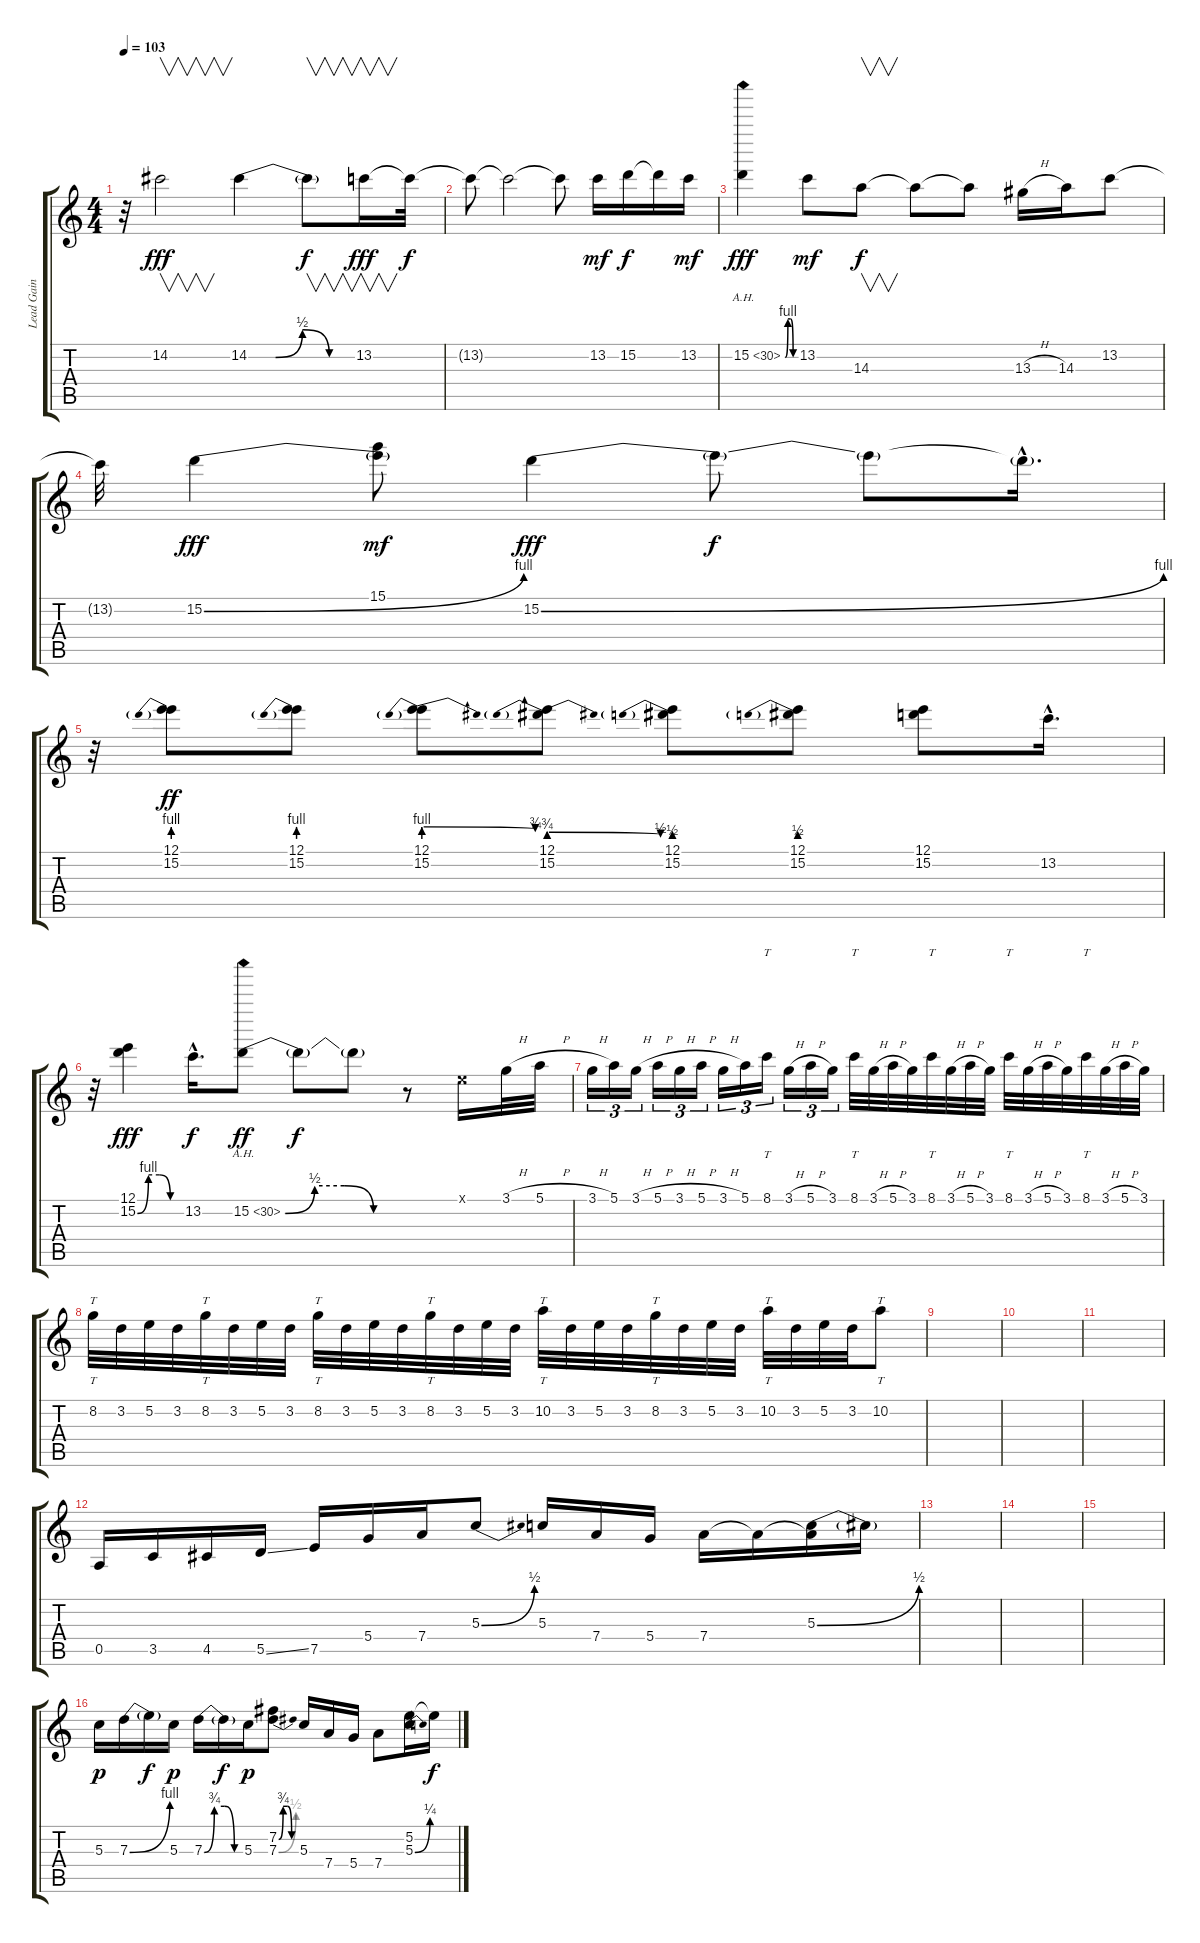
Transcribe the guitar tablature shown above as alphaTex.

\track ("Lead Gain" "Lead Gain") {instrument overdrivenguitar}
\staff {score tabs}
\tuning (E4 B3 G3 D3 A2 E2) {hide}
\ts (4 4)
\tempo 103
\clef g2
\ks c
r.32{dy f} 14.2.2{v dy fff} 14.2{be (custom 0 0 15 0 30 2 45 0 60 0)}.4 14.2{t}.8{v dy f} 13.2.16{v dy fff} 13.2{t}.32{dy f} |
13.2{t}.8 13.2{t}.2 13.2{t}.8 13.2.16{dy mf} 15.2.16{dy f} 15.2{t}.16 13.2.16{dy mf} |
15.2{be (custom 0 0 15 4 30 4 45 0 60 0) ah 15}.4{dy fff instrument guitarharmonics} 13.2.8{dy mf instrument overdrivenguitar} 14.3.8{v dy f} 14.3{t}.8 14.3{t}.8 13.3{h}.16 14.3.16 13.2.8 |
13.2{t}.32 15.2{be (bend 0 0 60 4)}.4{dy fff} (15.1 15.2{t}).8{dy mf} 15.2{be (bend 0 0 60 4)}.4{dy fff} 15.2{t}.8{dy f} 15.2{t}.8 15.2{hac t}.16{d} |
r.32 (12.1 15.2{be (prebend 0 4 60 4)}).8{dy ff} (12.1 15.2{be (prebend 0 4 60 4)}).8 (12.1 15.2{be (prebendrelease 0 4 60 3)}).8 (12.1 15.2{be (prebendrelease 0 3 60 2)}).8 (12.1 15.2{be (prebend 0 2 60 2)}).8 (12.1 15.2{be (prebend 0 2 60 2)}).8 (12.1 15.2).8 13.2{hac}.16{d} |
r.32 (12.1 15.2{be (custom 0 0 15 4 30 4 45 0 60 0)}).4{dy fff} 13.2{hac}.16{d dy f} 15.2{be (custom 0 0 15 2 30 2 45 0 60 0) ah 15}.8{dy ff} 15.2{t}.8{dy f} 15.2{t}.8 r.8 0.1{x}.16{instrument overdrivenguitar} 3.1{h}.32 5.1{h}.32 |
3.1{h}.16{tu (3 2)} 5.1.16{tu (3 2)} 3.1{h}.16{tu (3 2)} 5.1{h}.16{tu (3 2)} 3.1{h}.16{tu (3 2)} 5.1{h}.16{tu (3 2)} 3.1{h}.16{tu (3 2)} 5.1.16{tu (3 2)} 8.1.16{tt tu (3 2)} 3.1{h}.16{tu (3 2)} 5.1{h}.16{tu (3 2)} 3.1.16{tu (3 2)} 8.1.32{tt} 3.1{h}.32 5.1{h}.32 3.1.32 8.1.32{tt} 3.1{h}.32 5.1{h}.32 3.1.32 8.1.32{tt} 3.1{h}.32 5.1{h}.32 3.1.32 8.1.32{tt} 3.1{h}.32 5.1{h}.32 3.1.32 |
8.2.32{tt} 3.2.32 5.2.32 3.2.32 8.2.32{tt} 3.2.32 5.2.32 3.2.32 8.2.32{tt} 3.2.32 5.2.32 3.2.32 8.2.32{tt} 3.2.32 5.2.32 3.2.32 10.2.32{tt} 3.2.32 5.2.32 3.2.32 8.2.32{tt} 3.2.32 5.2.32 3.2.32 10.2.32{tt} 3.2.32 5.2.32 3.2.32 10.2.8{tt} |
|
|
|
0.5.16 3.5.16 4.5.16 5.5{ss}.16 7.5.16 5.4.16 7.4.16 5.3{be (bend 0 0 60 2)}.8 5.3.16 7.4.16 5.4.16 7.4.16 7.4{t}.16 (5.3{be (bend 0 0 60 2)} 7.4{t}).16 5.3{t}.16 |
|
|
|
5.3.16{dy p} 7.3{be (bend 0 0 60 4)}.16 7.3{t}.16{dy f} 5.3.16{dy p} 7.3{be (custom 0 0 15 3 30 3 45 0 60 0)}.16 7.3{t}.16{dy f} 5.3.16{dy p} (7.2{be (custom 0 0 15 3 30 3 45 0 60 0)} 7.3{be (bend 0 0 60 2)}).8 5.3.16 7.4.16 5.4.16 7.4.8 (5.2 5.3{be (bend 0 0 60 1)}).16 5.2{t}.16{dy f}
